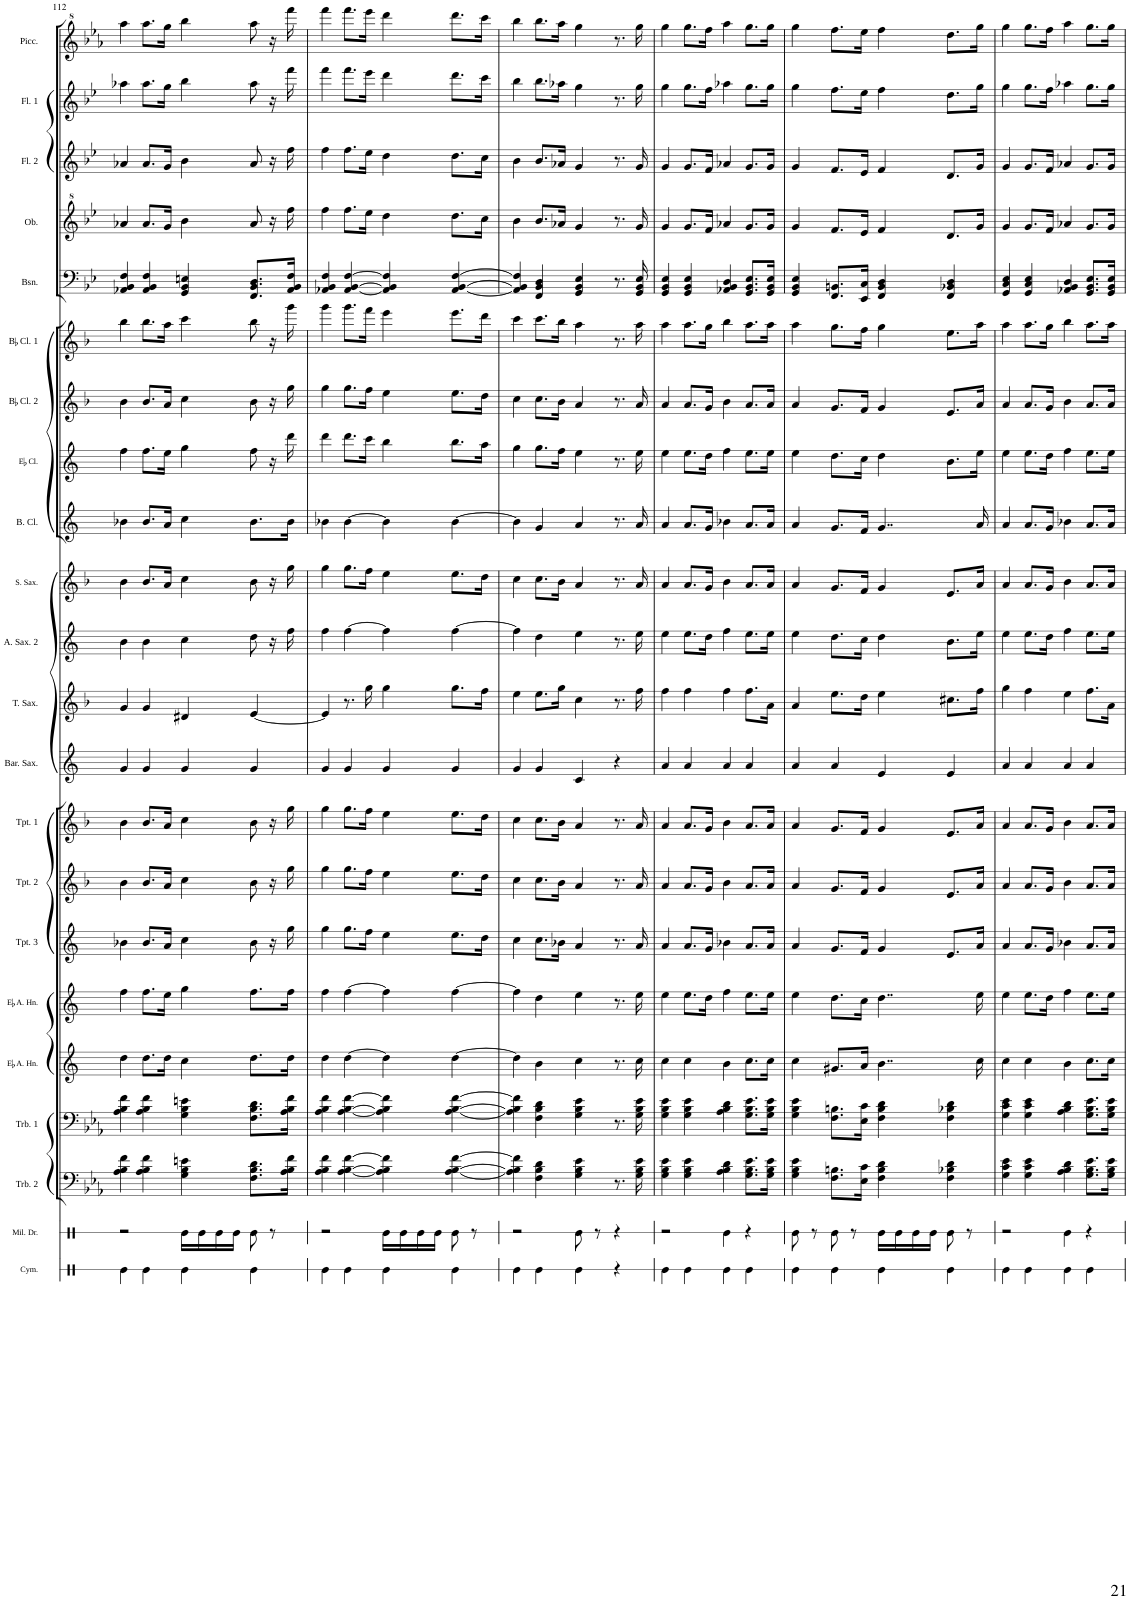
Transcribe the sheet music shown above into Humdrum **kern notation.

**kern	**kern	**kern	**kern	**kern	**kern	**kern	**kern	**kern	**kern	**kern	**kern	**kern	**kern	**kern	**kern	**kern	**kern	**kern	**kern	**kern	**kern
*part22	*part21	*part20	*part19	*part18	*part17	*part16	*part15	*part14	*part13	*part12	*part11	*part10	*part9	*part8	*part7	*part6	*part5	*part4	*part3	*part2	*part1
*staff22	*staff21	*staff20	*staff19	*staff18	*staff17	*staff16	*staff15	*staff14	*staff13	*staff12	*staff11	*staff10	*staff9	*staff8	*staff7	*staff6	*staff5	*staff4	*staff3	*staff2	*staff1
*I"Cymbal	*I"Military Drum	*I"Trombone 2	*I"Trombone 1	*I"EaccidentalFlat Alto Horn	*I"EaccidentalFlat Alto Horn	*I"BaccidentalFlat Trumpet 3	*I"BaccidentalFlat Trumpet 2	*I"BaccidentalFlat Trumpet 1	*I"Baritone Saxophone	*I"Tenor Saxophone	*I"Alto Saxophone 2	*I"Soprano Saxophone	*I"Bass Clarinet	*I"EaccidentalFlat Clarinet	*I"BaccidentalFlat Clarinet 2	*I"BaccidentalFlat Clarinet 1	*I"Bassoon	*I"Oboe	*I"Flute 2	*I"Flute 1	*I"Piccolo
*I'Cym.	*I'Mil. Dr.	*I'Trb. 2	*I'Trb. 1	*I'EaccidentalFlat A. Hn.	*I'EaccidentalFlat A. Hn.	*I'Tpt. 3	*I'Tpt. 2	*I'Tpt. 1	*I'Bar. Sax.	*I'T. Sax.	*I'A. Sax. 2	*I'S. Sax.	*I'B. Cl.	*I'EaccidentalFlat Cl.	*I'BaccidentalFlat Cl. 2	*I'BaccidentalFlat Cl. 1	*I'Bsn.	*I'Ob.	*I'Fl. 2	*I'Fl. 1	*I'Picc.
!!LO:PB:g=z
*clefX	*clefX	*clefF4	*clefF4	*clefG2	*clefG2	*clefG2	*clefG2	*clefG2	*clefG2	*clefG2	*clefG2	*clefG2	*clefG2	*clefG2	*clefG2	*clefG2	*clefF4	*clefG^2	*clefG2	*clefG2	*clefG^2
*	*	*	*	*Trd5c9	*Trd5c9	*Trd1c2	*Trd1c2	*Trd1c2	*Trd12c21	*Trd8c14	*Trd5c9	*Trd1c2	*Trd8c14	*Trd-2c-3	*Trd1c2	*Trd1c2	*	*	*	*	*Trd-7c-12
*k[]	*k[]	*k[b-e-a-]	*k[b-e-a-]	*k[]	*k[]	*k[]	*k[b-]	*k[b-]	*k[]	*k[b-]	*k[]	*k[b-]	*k[]	*k[]	*k[b-]	*k[b-]	*k[b-e-]	*k[b-e-]	*k[b-e-]	*k[b-e-]	*k[b-e-a-]
*M4/4	*M4/4	*M4/4	*M4/4	*M4/4	*M4/4	*M4/4	*M4/4	*M4/4	*M4/4	*M4/4	*M4/4	*M4/4	*M4/4	*M4/4	*M4/4	*M4/4	*M4/4	*M4/4	*M4/4	*M4/4	*M4/4
=112	=112	=112	=112	=112	=112	=112	=112	=112	=112	=112	=112	=112	=112	=112	=112	=112	=112	=112	=112	=112	=112
4Re\	2r	4A-\ 4B-\ 4f\	4A-\ 4B-\ 4f\	4dd\	4ff\	4b-X\	4b-\	4b-\	4g/	4g/	4b\	4b-\	4b-X\	4ff\	4b-\	4bb-\	4AA-X/ 4BB-/ 4F/	4aa-X/	4a-X/	4aa-X\	4aaa-\
4Re\	.	4A-\ 4B-\ 4f\	4A-\ 4B-\ 4f\	8.dd\L	8.ff\L	8.b-/L	8.b-/L	8.b-/L	4g/	4g/	4b\	8.b-/L	8.b-/L	8.ff\L	8.b-/L	8.bb-\L	4AA-/ 4BB-/ 4F/	8.aa-/L	8.a-/L	8.aa-\L	8.aaa-\L
.	.	.	.	16dd\Jk	16ee\Jk	16a/Jk	16a/Jk	16a/Jk	.	.	.	16a/Jk	16a/Jk	16ee\Jk	16a/Jk	16aa\Jk	.	16gg/Jk	16g/Jk	16gg\Jk	16ggg\Jk
4Re\	16Re\LL	4G\ 4B-\ 4en\	4G\ 4B-\ 4en\	4cc\	4gg\	4cc\	4cc\	4cc\	4g/	4d#X/	4cc\	4cc\	4cc\	4gg\	4cc\	4ccc\	4GG/ 4BB-/ 4En/	4bb-\	4b-\	4bb-\	4bbb-\
.	16Re\	.	.	.	.	.	.	.	.	.	.	.	.	.	.	.	.	.	.	.	.
.	16Re\	.	.	.	.	.	.	.	.	.	.	.	.	.	.	.	.	.	.	.	.
.	16Re\JJ	.	.	.	.	.	.	.	.	.	.	.	.	.	.	.	.	.	.	.	.
4Re\	8Re\	8.F\ 8.B-\ 8.d\L	8.F\ 8.B-\ 8.d\L	8.dd\L	8.ff\L	8b-\	8b-\	8b-\	4g/	[4e/	8dd\	8b-\	8.b-\L	8ff\	8b-\	8bb-\	8.FF/ 8.BB-/ 8.D/L	8aa-/	8a-/	8aa-\	8aaa-\
.	8r	.	.	.	.	16r	16r	16r	.	.	16r	16r	.	16r	16r	16r	.	16r	16r	16r	16r
.	.	16A-\ 16B-\ 16f\Jk	16A-\ 16B-\ 16f\Jk	16dd\Jk	16ff\Jk	16gg\	16gg\	16gg\	.	.	16ff\	16gg\	16b-\Jk	16ddd\	16gg\	16ggg\	16AA-/ 16BB-/ 16F/Jk	16fff\	16ff\	16fff\	16ffff\
=113	=113	=113	=113	=113	=113	=113	=113	=113	=113	=113	=113	=113	=113	=113	=113	=113	=113	=113	=113	=113	=113
4Re\	2r	4A-\ 4B-\ 4f\	4A-\ 4B-\ 4f\	4dd\	4ff\	4gg\	4gg\	4gg\	4g/	4e/]	4ff\	4gg\	4b-X\	4ddd\	4gg\	4ggg\	4AA-X/ 4BB-/ 4F/	4fff\	4ff\	4fff\	4ffff\
4Re\	.	[4A-\ [4B-\ [4f\	[4A-\ [4B-\ [4f\	[4dd\	[4ff\	8.gg\L	8.gg\L	8.gg\L	4g/	8.r	[4ff\	8.gg\L	[4b-\	8.ddd\L	8.gg\L	8.ggg\L	[4AA-/ [4BB-/ [4F/	8.fff\L	8.ff\L	8.fff\L	8.ffff\L
.	.	.	.	.	.	16ff\Jk	16ff\Jk	16ff\Jk	.	16gg\	.	16ff\Jk	.	16ccc\Jk	16ff\Jk	16fff\Jk	.	16eee-\Jk	16ee-\Jk	16eee-\Jk	16eeee-\Jk
4Re\	16Re\LL	4A-\] 4B-\] 4f\]	4A-\] 4B-\] 4f\]	4dd\]	4ff\]	4ee\	4ee\	4ee\	4g/	4gg\	4ff\]	4ee\	4b-\]	4bb\	4ee\	4eee\	4AA-/] 4BB-/] 4F/]	4ddd\	4dd\	4ddd\	4dddd\
.	16Re\	.	.	.	.	.	.	.	.	.	.	.	.	.	.	.	.	.	.	.	.
.	16Re\	.	.	.	.	.	.	.	.	.	.	.	.	.	.	.	.	.	.	.	.
.	16Re\JJ	.	.	.	.	.	.	.	.	.	.	.	.	.	.	.	.	.	.	.	.
4Re\	8Re\	[4A-\ [4B-\ [4f\	[4A-\ [4B-\ [4f\	[4dd\	[4ff\	8.ee\L	8.ee\L	8.ee\L	4g/	8.gg\L	[4ff\	8.ee\L	[4b-\	8.bb\L	8.ee\L	8.eee\L	[4AA-/ [4BB-/ [4F/	8.ddd\L	8.dd\L	8.ddd\L	8.dddd\L
.	8r	.	.	.	.	.	.	.	.	.	.	.	.	.	.	.	.	.	.	.	.
.	.	.	.	.	.	16dd\Jk	16dd\Jk	16dd\Jk	.	16ff\Jk	.	16dd\Jk	.	16aa\Jk	16dd\Jk	16ddd\Jk	.	16ccc\Jk	16cc\Jk	16ccc\Jk	16cccc\Jk
=114	=114	=114	=114	=114	=114	=114	=114	=114	=114	=114	=114	=114	=114	=114	=114	=114	=114	=114	=114	=114	=114
4Re\	2r	4A-\] 4B-\] 4f\]	4A-\] 4B-\] 4f\]	4dd\]	4ff\]	4cc\	4cc\	4cc\	4g/	4ee\	4ff\]	4cc\	4b-\]	4gg\	4cc\	4ccc\	4AA-/] 4BB-/] 4F/]	4bb-\	4b-\	4bb-\	4bbb-\
4Re\	.	4F\ 4B-\ 4d\	4F\ 4B-\ 4d\	4b\	4dd\	8.cc\L	8.cc\L	8.cc\L	4g/	8.ee\L	4dd\	8.cc\L	4g/	8.gg\L	8.cc\L	8.ccc\L	4FF/ 4BB-/ 4D/	8.bb-/L	8.b-/L	8.bb-\L	8.bbb-\L
.	.	.	.	.	.	16b-X\Jk	16b-\Jk	16b-\Jk	.	16gg\Jk	.	16b-\Jk	.	16ff\Jk	16b-\Jk	16bb-\Jk	.	16aa-X/Jk	16a-X/Jk	16aa-X\Jk	16aaa-\Jk
4Re\	8Re\	4G\ 4B-\ 4e-\	4G\ 4B-\ 4e-\	4cc\	4ee\	4a/	4a/	4a/	4c/	4cc\	4ee\	4a/	4a/	4ee\	4a/	4aa\	4GG/ 4BB-/ 4E-/	4gg/	4g/	4gg\	4ggg\
.	8r	.	.	.	.	.	.	.	.	.	.	.	.	.	.	.	.	.	.	.	.
4r	4r	8.r	8.r	8.r	8.r	8.r	8.r	8.r	4r	8.r	8.r	8.r	8.r	8.r	8.r	8.r	8.r	8.r	8.r	8.r	8.r
.	.	16G\ 16B-\ 16e-\	16G\ 16B-\ 16e-\	16cc\	16ee\	16a/	16a/	16a/	.	16ff\	16ee\	16a/	16a/	16ee\	16a/	16aa\	16GG/ 16BB-/ 16E-/	16gg/	16g/	16gg\	16ggg\
=115	=115	=115	=115	=115	=115	=115	=115	=115	=115	=115	=115	=115	=115	=115	=115	=115	=115	=115	=115	=115	=115
4Re\	2r	4G\ 4B-\ 4e-\	4G\ 4B-\ 4e-\	4cc\	4ee\	4a/	4a/	4a/	4a/	4ff\	4ee\	4a/	4a/	4ee\	4a/	4aa\	4GG/ 4BB-/ 4E-/	4gg/	4g/	4gg\	4ggg\
4Re\	.	4G\ 4B-\ 4e-\	4G\ 4B-\ 4e-\	4cc\	8.ee\L	8.a/L	8.a/L	8.a/L	4a/	4ff\	8.ee\L	8.a/L	8.a/L	8.ee\L	8.a/L	8.aa\L	4GG/ 4BB-/ 4E-/	8.gg/L	8.g/L	8.gg\L	8.ggg\L
.	.	.	.	.	16dd\Jk	16g/Jk	16g/Jk	16g/Jk	.	.	16dd\Jk	16g/Jk	16g/Jk	16dd\Jk	16g/Jk	16gg\Jk	.	16ff/Jk	16f/Jk	16ff\Jk	16fff\Jk
4Re\	4Re\	4A-\ 4B-\ 4d\	4A-\ 4B-\ 4d\	4b\	4ff\	4b-X\	4b-\	4b-\	4a/	4ff\	4ff\	4b-\	4b-X\	4ff\	4b-\	4bb-\	4AA-X/ 4BB-/ 4D/	4aa-X/	4a-X/	4aa-X\	4aaa-\
4Re\	4r	8.G\ 8.B-\ 8.e-\L	8.G\ 8.B-\ 8.e-\L	8.cc\L	8.ee\L	8.a/L	8.a/L	8.a/L	4a/	8.ff\L	8.ee\L	8.a/L	8.a/L	8.ee\L	8.a/L	8.aa\L	8.GG/ 8.BB-/ 8.E-/L	8.gg/L	8.g/L	8.gg\L	8.ggg\L
.	.	16G\ 16B-\ 16e-\Jk	16G\ 16B-\ 16e-\Jk	16cc\Jk	16ee\Jk	16a/Jk	16a/Jk	16a/Jk	.	16a\Jk	16ee\Jk	16a/Jk	16a/Jk	16ee\Jk	16a/Jk	16aa\Jk	16GG/ 16BB-/ 16E-/Jk	16gg/Jk	16g/Jk	16gg\Jk	16ggg\Jk
=116	=116	=116	=116	=116	=116	=116	=116	=116	=116	=116	=116	=116	=116	=116	=116	=116	=116	=116	=116	=116	=116
4Re\	8Re\	4G\ 4B-\ 4e-\	4G\ 4B-\ 4e-\	4cc\	4ee\	4a/	4a/	4a/	4a/	4a/	4ee\	4a/	4a/	4ee\	4a/	4aa\	4GG/ 4BB-/ 4E-/	4gg/	4g/	4gg\	4ggg\
.	8r	.	.	.	.	.	.	.	.	.	.	.	.	.	.	.	.	.	.	.	.
4Re\	8Re\	8.F\ 8.Bn\L	8.F\ 8.Bn\L	8.g#X/L	8.dd\L	8.g/L	8.g/L	8.g/L	4a/	8.ee\L	8.dd\L	8.g/L	8.g/L	8.dd\L	8.g/L	8.gg\L	8.FF/ 8.BBn/L	8.ff/L	8.f/L	8.ff\L	8.fff\L
.	8r	.	.	.	.	.	.	.	.	.	.	.	.	.	.	.	.	.	.	.	.
.	.	16E-\ 16c\Jk	16E-\ 16c\Jk	16a/Jk	16cc\Jk	16f/Jk	16f/Jk	16f/Jk	.	16dd\Jk	16cc\Jk	16f/Jk	16f/Jk	16cc\Jk	16f/Jk	16ff\Jk	16EE-/ 16C/Jk	16ee-/Jk	16e-/Jk	16ee-\Jk	16eee-\Jk
4Re\	16Re\LL	4F\ 4B\ 4d\	4F\ 4B\ 4d\	4..b\	4..dd\	4g/	4g/	4g/	4e/	4ee\	4dd\	4g/	4..g/	4dd\	4g/	4gg\	4FF/ 4BB/ 4D/	4ff/	4f/	4ff\	4fff\
.	16Re\	.	.	.	.	.	.	.	.	.	.	.	.	.	.	.	.	.	.	.	.
.	16Re\	.	.	.	.	.	.	.	.	.	.	.	.	.	.	.	.	.	.	.	.
.	16Re\JJ	.	.	.	.	.	.	.	.	.	.	.	.	.	.	.	.	.	.	.	.
4Re\	8Re\	4F\ 4B-X\ 4d\	4F\ 4B-X\ 4d\	.	.	8.e/L	8.e/L	8.e/L	4e/	8.cc#X\L	8.b\L	8.e/L	.	8.b\L	8.e/L	8.ee\L	4FF/ 4BB-X/ 4D/	8.dd/L	8.d/L	8.dd\L	8.ddd\L
.	8r	.	.	.	.	.	.	.	.	.	.	.	.	.	.	.	.	.	.	.	.
.	.	.	.	16cc\	16ee\	16a/Jk	16a/Jk	16a/Jk	.	16ff\Jk	16ee\Jk	16a/Jk	16a/	16ee\Jk	16a/Jk	16aa\Jk	.	16gg/Jk	16g/Jk	16gg\Jk	16ggg\Jk
=117	=117	=117	=117	=117	=117	=117	=117	=117	=117	=117	=117	=117	=117	=117	=117	=117	=117	=117	=117	=117	=117
4Re\	2r	4G\ 4c\ 4e-\	4G\ 4c\ 4e-\	4cc\	4ee\	4a/	4a/	4a/	4a/	4gg\	4ee\	4a/	4a/	4ee\	4a/	4aa\	4GG/ 4C/ 4E-/	4gg/	4g/	4gg\	4ggg\
4Re\	.	4G\ 4c\ 4e-\	4G\ 4c\ 4e-\	4cc\	8.ee\L	8.a/L	8.a/L	8.a/L	4a/	4ff\	8.ee\L	8.a/L	8.a/L	8.ee\L	8.a/L	8.aa\L	4GG/ 4C/ 4E-/	8.gg/L	8.g/L	8.gg\L	8.ggg\L
.	.	.	.	.	16dd\Jk	16g/Jk	16g/Jk	16g/Jk	.	.	16dd\Jk	16g/Jk	16g/Jk	16dd\Jk	16g/Jk	16gg\Jk	.	16ff/Jk	16f/Jk	16ff\Jk	16fff\Jk
4Re\	4Re\	4A-\ 4B-\ 4d\	4A-\ 4B-\ 4d\	4b\	4ff\	4b-X\	4b-\	4b-\	4a/	4ee\	4ff\	4b-\	4b-X\	4ff\	4b-\	4bb-\	4AA-X/ 4BB-/ 4D/	4aa-X/	4a-X/	4aa-X\	4aaa-\
4Re\	4r	8.G\ 8.B-\ 8.e-\L	8.G\ 8.B-\ 8.e-\L	8.cc\L	8.ee\L	8.a/L	8.a/L	8.a/L	4a/	8.ff\L	8.ee\L	8.a/L	8.a/L	8.ee\L	8.a/L	8.aa\L	8.GG/ 8.BB-/ 8.E-/L	8.gg/L	8.g/L	8.gg\L	8.ggg\L
.	.	16G\ 16B-\ 16e-\Jk	16G\ 16B-\ 16e-\Jk	16cc\Jk	16ee\Jk	16a/Jk	16a/Jk	16a/Jk	.	16a\Jk	16ee\Jk	16a/Jk	16a/Jk	16ee\Jk	16a/Jk	16aa\Jk	16GG/ 16BB-/ 16E-/Jk	16gg/Jk	16g/Jk	16gg\Jk	16ggg\Jk
=	=	=	=	=	=	=	=	=	=	=	=	=	=	=	=	=	=	=	=	=	=
*-	*-	*-	*-	*-	*-	*-	*-	*-	*-	*-	*-	*-	*-	*-	*-	*-	*-	*-	*-	*-	*-
